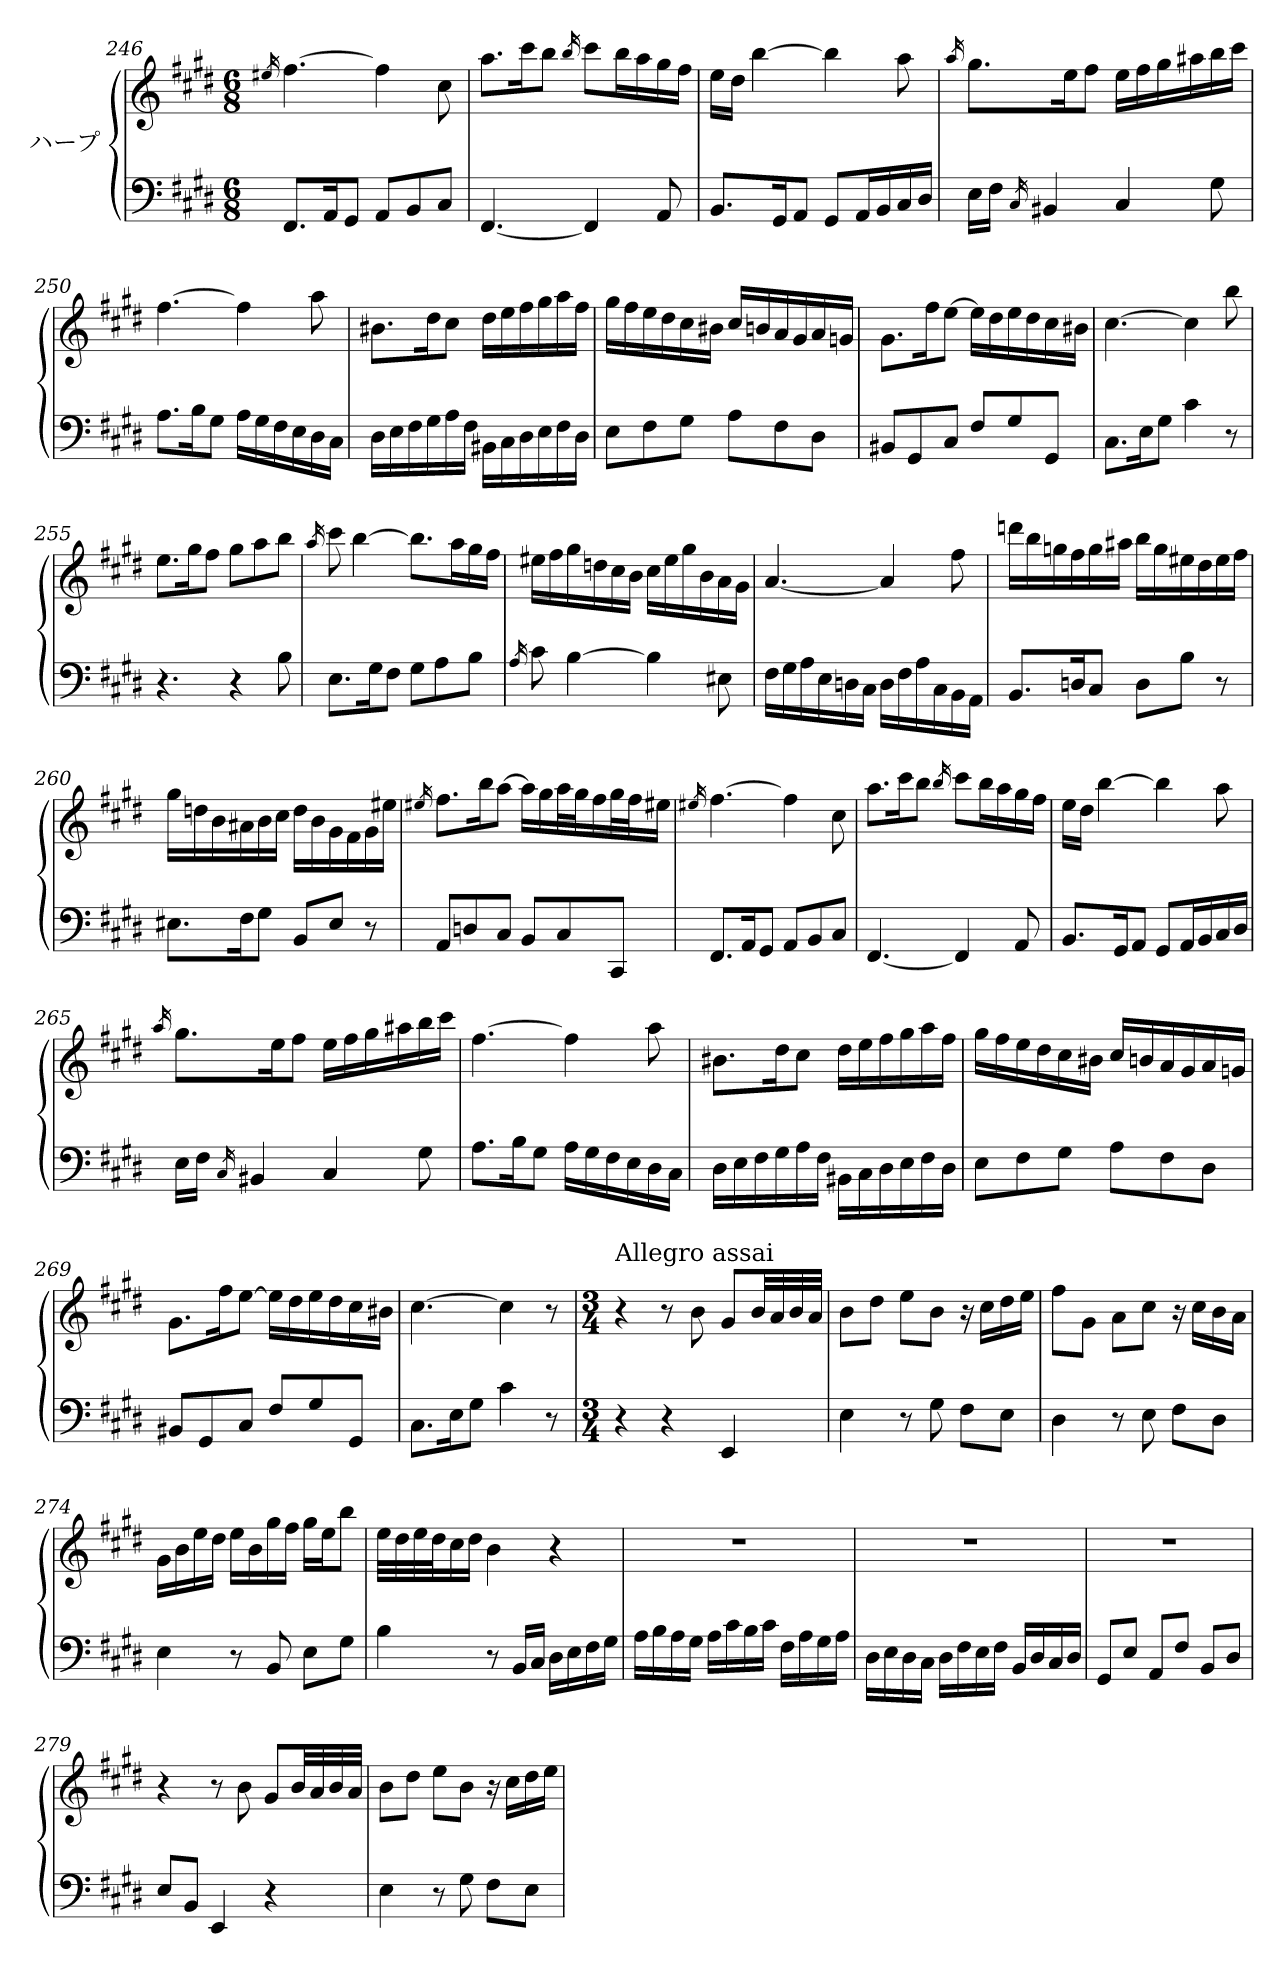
**kern	**kern
*part1	*part1
*staff2	*staff1
*I"ハープ	*
!!LO:LB:g=z
*clefF4	*clefG2
*k[f#c#g#d#]	*k[f#c#g#d#]
*M6/8	*M6/8
=246	=246
.	16qee#X/
8.FF#/L	[4.ff#\
16AA/K	.
8GG#/J	.
8AA/L	4ff#\]
8BB/	.
8C#/J	8cc#\
=247	=247
[4.FF#/	8.aa\L
.	16ccc#\K
.	8bb\J
.	16qbb/
4FF#/]	8ccc#\L
.	16bb\L
.	16aa\
8AA/	16gg#\
.	16ff#\JJ
=248	=248
8.BB/L	16ee\LL
.	16dd#\JJ
.	[4bb\
16GG#/K	.
8AA/J	.
8GG#/L	4bb\]
16AA/L	.
16BB/	.
16C#/	8aa\
16D#/JJ	.
=249	=249
.	16qaa/
16E\LL	8.gg#\L
16F#\JJ	.
16qC#/	.
4BB#X/	.
.	16ee\K
.	8ff#\J
4C#/	16ee\LL
.	16ff#\
.	16gg#\
.	16aa#X\
8G#\	16bb\
.	16ccc#\JJ
!!LO:LB:g=z
=250	=250
8.A\L	[4.ff#\
16B\K	.
8G#\J	.
16A\LL	4ff#\]
16G#\	.
16F#\	.
16E\	.
16D#\	8aa\
16C#\JJ	.
=251	=251
16D#\LL	8.b#X\L
16E\	.
16F#\	.
16G#\	16dd#\K
16A\	8cc#\J
16F#\JJ	.
16BB#X\LL	16dd#\LL
16C#\	16ee\
16D#\	16ff#\
16E\	16gg#\
16F#\	16aa\
16D#\JJ	16ff#\JJ
=252	=252
8E\L	16gg#\LL
.	16ff#\
8F#\	16ee\
.	16dd#\
8G#\J	16cc#\
.	16b#X\JJ
8A\L	16cc#/LL
.	16bn/
8F#\	16a/
.	16g#/
8D#\J	16a/
.	16gn/JJ
!!LO:LB:g=z
=253	=253
8BB#X/L	8.g#\L
8GG#/	.
.	16ff#\K
8C#/J	[8ee\J
8F#/L	16ee\LL]
.	16dd#\
8G#/	16ee\
.	16dd#\
8GG#/J	16cc#\
.	16b#X\JJ
=254	=254
8.C#\L	[4.cc#\
16E\K	.
8G#\J	.
4c#\	4cc#\]
8r	8bb\
=255	=255
4.r	8.ee\L
.	16gg#\K
.	8ff#\J
4r	8gg#\L
.	8aa\
8B\	8bb\J
=256	=256
.	16qaa/
8.E\L	8ccc#\
.	[4bb\
16G#\K	.
8F#\J	.
8G#\L	8.bb\L]
8A\	.
.	16aa\L
8B\J	16gg#\
.	16ff#\JJ
!!LO:PB:g=z
=257	=257
16qA/	.
8c#\	16ee#X\LL
.	16ff#\
[4B\	16gg#\
.	16ddn\
.	16cc#\
.	16b\JJ
4B\]	16cc#\LL
.	16ee#\
.	16gg#\
.	16b\
8E#X\	16a\
.	16g#\JJ
=258	=258
16F#\LL	[4.a/
16G#\	.
16A\	.
16E\	.
16Dn\	.
16C#\JJ	.
16D\LL	4a/]
16F#\	.
16A\	.
16C#\	.
16BB\	8ff#\
16AA\JJ	.
=259	=259
8.BB/L	16dddn\LL
.	16bb\
.	16ggn\
16Dn/K	16ff#\
8C#/J	16gg\
.	16aa#X\JJ
8D\L	16bb\LL
.	16gg\
8B\J	16ee#X\
.	16dd#\
8r	16ee#\
.	16ff#\JJ
!!LO:LB:g=z
=260	=260
8.E#X\L	16gg#\LL
.	16ddn\
.	16b\
16F#\K	16a#X\
8G#\J	16b\
.	16cc#\JJ
8BB/L	16dd\LL
.	16b\
8E#/J	16g#\
.	16f#\
8r	16g#\
.	16ee#X\JJ
=261	=261
.	16qee#X/
8AA/L	8.ff#\L
8Dn/	.
.	16bb\K
8C#/J	[8aa\J
8BB/L	16aa\LL]
.	16gg#\
8C#/	32aa\L
.	32gg#\J
.	16ff#\
8CC#/J	32gg#\L
.	32ff#\J
.	16ee#\JJ
=262	=262
.	16qee#X/
8.FF#/L	[4.ff#\
16AA/K	.
8GG#/J	.
8AA/L	4ff#\]
8BB/	.
8C#/J	8cc#\
!!LO:LB:g=z
=263	=263
[4.FF#/	8.aa\L
.	16ccc#\K
.	8bb\J
.	16qbb/
4FF#/]	8ccc#\L
.	16bb\L
.	16aa\
8AA/	16gg#\
.	16ff#\JJ
=264	=264
8.BB/L	16ee\LL
.	16dd#\JJ
.	[4bb\
16GG#/K	.
8AA/J	.
8GG#/L	4bb\]
16AA/L	.
16BB/	.
16C#/	8aa\
16D#/JJ	.
=265	=265
.	16qaa/
16E\LL	8.gg#\L
16F#\JJ	.
16qC#/	.
4BB#X/	.
.	16ee\K
.	8ff#\J
4C#/	16ee\LL
.	16ff#\
.	16gg#\
.	16aa#X\
8G#\	16bb\
.	16ccc#\JJ
=266	=266
8.A\L	[4.ff#\
16B\K	.
8G#\J	.
16A\LL	4ff#\]
16G#\	.
16F#\	.
16E\	.
16D#\	8aa\
16C#\JJ	.
!!LO:LB:g=z
=267	=267
16D#\LL	8.b#X\L
16E\	.
16F#\	.
16G#\	16dd#\K
16A\	8cc#\J
16F#\JJ	.
16BB#X\LL	16dd#\LL
16C#\	16ee\
16D#\	16ff#\
16E\	16gg#\
16F#\	16aa\
16D#\JJ	16ff#\JJ
=268	=268
8E\L	16gg#\LL
.	16ff#\
8F#\	16ee\
.	16dd#\
8G#\J	16cc#\
.	16b#X\JJ
8A\L	16cc#/LL
.	16bn/
8F#\	16a/
.	16g#/
8D#\J	16a/
.	16gn/JJ
=269	=269
8BB#X/L	8.g#\L
8GG#/	.
.	16ff#\K
8C#/J	[8ee\J
8F#/L	16ee\LL]
.	16dd#\
8G#/	16ee\
.	16dd#\
8GG#/J	16cc#\
.	16b#X\JJ
=270	=270
8.C#\L	[4.cc#\
16E\K	.
8G#\J	.
4c#\	4cc#\]
8r	8r
!!LO:PB:g=z
=271	=271
*M3/4	*M3/4
*	*MM120
!	!LO:TX:a:t=Allegro assai
4r	4r
4r	8r
.	8b\
4EE/	8g#/L
.	32b/LL
.	32a/
.	32b/
.	32a/JJJ
=272	=272
4E\	8b\L
.	8dd#\J
8r	8ee\L
8G#\	8b\J
8F#\L	16r
.	16cc#\LL
8E\J	16dd#\
.	16ee\JJ
=273	=273
4D#\	8ff#\L
.	8g#\J
8r	8a\L
8E\	8cc#\J
8F#\L	16r
.	16cc#\LL
8D#\J	16b\
.	16a\JJ
=274	=274
4E\	16g#\LL
.	16b\
.	16ee\
.	16dd#\JJ
8r	16ee\LL
.	16b\
8BB/	16gg#\
.	16ff#\JJ
8E\L	16gg#\LL
.	16ee\J
8G#\J	8bb\J
!!LO:LB:g=z
=275	=275
4B\	32ee\LLL
.	32dd#\
.	32ee\
.	32dd#\J
.	16cc#\
.	16dd#\JJ
8r	4b\
16BB/LL	.
16C#/JJ	.
16D#\LL	4r
16E\	.
16F#\	.
16G#\JJ	.
=276	=276
16A\LL	2.r
16B\	.
16A\	.
16G#\JJ	.
16A\LL	.
16c#\	.
16B\	.
16c#\JJ	.
16F#\LL	.
16A\	.
16G#\	.
16A\JJ	.
=277	=277
16D#\LL	2.r
16E\	.
16D#\	.
16C#\JJ	.
16D#\LL	.
16F#\	.
16E\	.
16F#\JJ	.
16BB/LL	.
16D#/	.
16C#/	.
16D#/JJ	.
=278	=278
8GG#/L	2.r
8E/J	.
8AA/L	.
8F#/J	.
8BB/L	.
8D#/J	.
!!LO:LB:g=z
=279	=279
8E/L	4r
8BB/J	.
4EE/	8r
.	8b\
4r	8g#/L
.	32b/LL
.	32a/
.	32b/
.	32a/JJJ
=280	=280
4E\	8b\L
.	8dd#\J
8r	8ee\L
8G#\	8b\J
8F#\L	16r
.	16cc#\LL
8E\J	16dd#\
.	16ee\JJ
=	=
*-	*-
